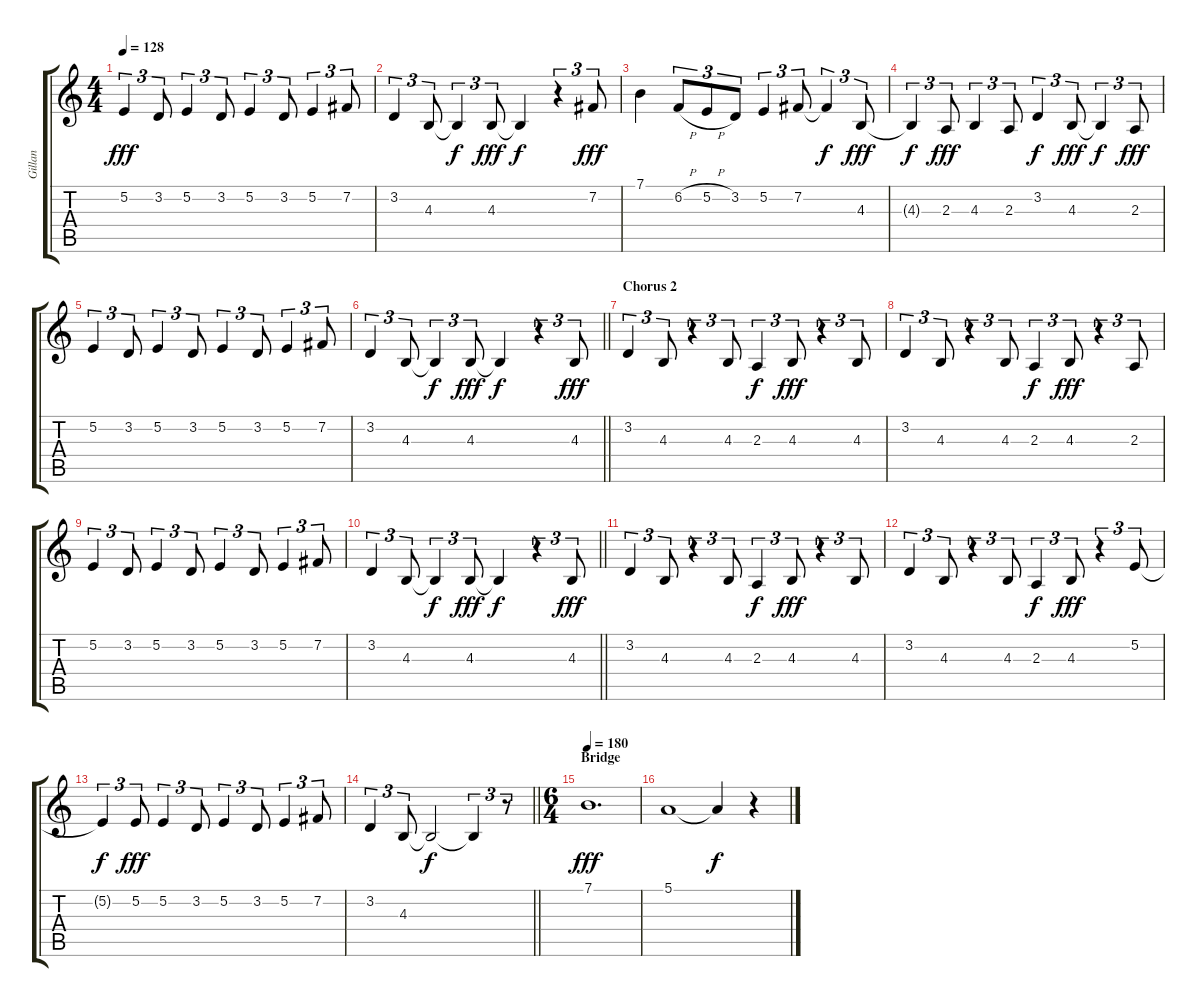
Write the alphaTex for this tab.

\track ("Gillan" "Gillan") {instrument oboe}
\staff {score tabs}
\tuning (E4 B3 G3 D3 A2 E2) {hide}
\ts (4 4)
\tempo 128
\clef g2
\ks c
5.2.4{tu (3 2) dy fff} 3.2.8{tu (3 2)} 5.2.4{tu (3 2)} 3.2.8{tu (3 2)} 5.2.4{tu (3 2)} 3.2.8{tu (3 2)} 5.2.4{tu (3 2)} 7.2.8{tu (3 2)} |
3.2.4{tu (3 2)} 4.3.8{tu (3 2)} 4.3{t}.4{tu (3 2) dy f} 4.3.8{tu (3 2) dy fff} 4.3{t}.4{dy f} r.4{tu (3 2)} 7.2.8{tu (3 2) dy fff} |
7.1.4 6.2{h}.8{tu (3 2)} 5.2{h}.8{tu (3 2)} 3.2.8{tu (3 2)} 5.2.4{tu (3 2)} 7.2.8{tu (3 2)} 7.2{t}.4{tu (3 2) dy f} 4.3.8{tu (3 2) dy fff} |
4.3{t}.4{tu (3 2) dy f} 2.3.8{tu (3 2) dy fff} 4.3.4{tu (3 2)} 2.3.8{tu (3 2)} 3.2.4{tu (3 2) dy f} 4.3.8{tu (3 2) dy fff} 4.3{t}.4{tu (3 2) dy f} 2.3.8{tu (3 2) dy fff} |
5.2.4{tu (3 2)} 3.2.8{tu (3 2)} 5.2.4{tu (3 2)} 3.2.8{tu (3 2)} 5.2.4{tu (3 2)} 3.2.8{tu (3 2)} 5.2.4{tu (3 2)} 7.2.8{tu (3 2)} |
\barLineRight lightlight
3.2.4{tu (3 2)} 4.3.8{tu (3 2)} 4.3{t}.4{tu (3 2) dy f} 4.3.8{tu (3 2) dy fff} 4.3{t}.4{dy f} r.4{tu (3 2)} 4.3.8{tu (3 2) dy fff} |
\section ("" "Chorus 2")
3.2.4{tu (3 2)} 4.3.8{tu (3 2)} r.4{tu (3 2)} 4.3.8{tu (3 2)} 2.3.4{tu (3 2) dy f} 4.3.8{tu (3 2) dy fff} r.4{tu (3 2)} 4.3.8{tu (3 2)} |
3.2.4{tu (3 2)} 4.3.8{tu (3 2)} r.4{tu (3 2)} 4.3.8{tu (3 2)} 2.3.4{tu (3 2) dy f} 4.3.8{tu (3 2) dy fff} r.4{tu (3 2)} 2.3.8{tu (3 2)} |
5.2.4{tu (3 2)} 3.2.8{tu (3 2)} 5.2.4{tu (3 2)} 3.2.8{tu (3 2)} 5.2.4{tu (3 2)} 3.2.8{tu (3 2)} 5.2.4{tu (3 2)} 7.2.8{tu (3 2)} |
\barLineRight lightlight
3.2.4{tu (3 2)} 4.3.8{tu (3 2)} 4.3{t}.4{tu (3 2) dy f} 4.3.8{tu (3 2) dy fff} 4.3{t}.4{dy f} r.4{tu (3 2)} 4.3.8{tu (3 2) dy fff} |
3.2.4{tu (3 2)} 4.3.8{tu (3 2)} r.4{tu (3 2)} 4.3.8{tu (3 2)} 2.3.4{tu (3 2) dy f} 4.3.8{tu (3 2) dy fff} r.4{tu (3 2)} 4.3.8{tu (3 2)} |
3.2.4{tu (3 2)} 4.3.8{tu (3 2)} r.4{tu (3 2)} 4.3.8{tu (3 2)} 2.3.4{tu (3 2) dy f} 4.3.8{tu (3 2) dy fff} r.4{tu (3 2)} 5.2.8{tu (3 2)} |
5.2{t}.4{tu (3 2) dy f} 5.2.8{tu (3 2) dy fff} 5.2.4{tu (3 2)} 3.2.8{tu (3 2)} 5.2.4{tu (3 2)} 3.2.8{tu (3 2)} 5.2.4{tu (3 2)} 7.2.8{tu (3 2)} |
\barLineRight lightlight
3.2.4{tu (3 2)} 4.3.8{tu (3 2)} 4.3{t}.2{dy f} 4.3{t}.4{tu (3 2)} r.8{tu (3 2)} |
\ts (6 4)
\section ("" "Bridge")
\tempo 180
7.1.1{d dy fff volume 9 instrument voiceoohs} |
5.1.1 5.1{t}.4{dy f} r.4
